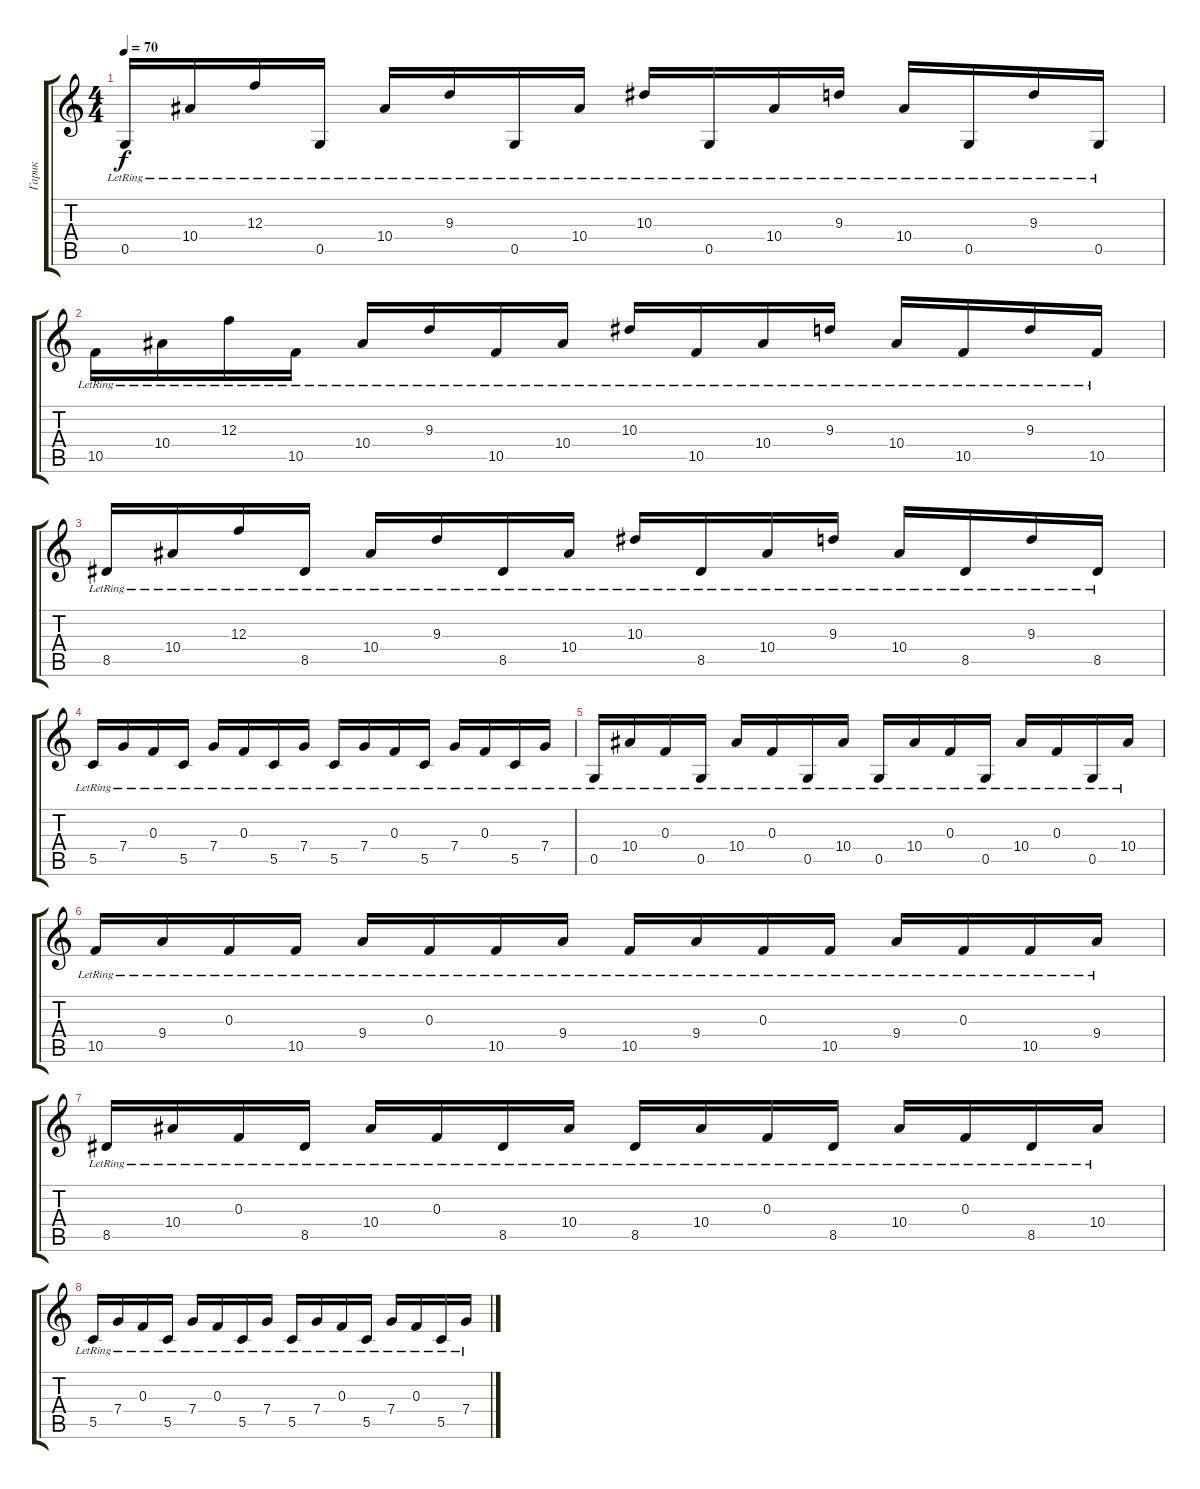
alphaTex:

\track ("Гарик" "Гарик") {instrument acousticguitarsteel}
\staff {score tabs}
\tuning (D4 A3 F3 C3 G2 D2) {hide}
\ts (4 4)
\tempo 70
\clef g2
\ks c
0.5{lr}.16{dy f} 10.4{lr}.16 12.3{lr}.16 0.5{lr}.16 10.4{lr}.16 9.3{lr}.16 0.5{lr}.16 10.4{lr}.16 10.3{lr}.16 0.5{lr}.16 10.4{lr}.16 9.3{lr}.16 10.4{lr}.16 0.5{lr}.16 9.3{lr}.16 0.5{lr}.16 |
10.5{lr}.16 10.4{lr}.16 12.3{lr}.16 10.5{lr}.16 10.4{lr}.16 9.3{lr}.16 10.5{lr}.16 10.4{lr}.16 10.3{lr}.16 10.5{lr}.16 10.4{lr}.16 9.3{lr}.16 10.4{lr}.16 10.5{lr}.16 9.3{lr}.16 10.5{lr}.16 |
8.5{lr}.16 10.4{lr}.16 12.3{lr}.16 8.5{lr}.16 10.4{lr}.16 9.3{lr}.16 8.5{lr}.16 10.4{lr}.16 10.3{lr}.16 8.5{lr}.16 10.4{lr}.16 9.3{lr}.16 10.4{lr}.16 8.5{lr}.16 9.3{lr}.16 8.5{lr}.16 |
5.5{lr}.16 7.4{lr}.16 0.3{lr}.16 5.5{lr}.16 7.4{lr}.16 0.3{lr}.16 5.5{lr}.16 7.4{lr}.16 5.5{lr}.16 7.4{lr}.16 0.3{lr}.16 5.5{lr}.16 7.4{lr}.16 0.3{lr}.16 5.5{lr}.16 7.4{lr}.16 |
0.5{lr}.16 10.4{lr}.16 0.3{lr}.16 0.5{lr}.16 10.4{lr}.16 0.3{lr}.16 0.5{lr}.16 10.4{lr}.16 0.5{lr}.16 10.4{lr}.16 0.3{lr}.16 0.5{lr}.16 10.4{lr}.16 0.3{lr}.16 0.5{lr}.16 10.4{lr}.16 |
10.5{lr}.16 9.4{lr}.16 0.3{lr}.16 10.5{lr}.16 9.4{lr}.16 0.3{lr}.16 10.5{lr}.16 9.4{lr}.16 10.5{lr}.16 9.4{lr}.16 0.3{lr}.16 10.5{lr}.16 9.4{lr}.16 0.3{lr}.16 10.5{lr}.16 9.4{lr}.16 |
8.5{lr}.16 10.4{lr}.16 0.3{lr}.16 8.5{lr}.16 10.4{lr}.16 0.3{lr}.16 8.5{lr}.16 10.4{lr}.16 8.5{lr}.16 10.4{lr}.16 0.3{lr}.16 8.5{lr}.16 10.4{lr}.16 0.3{lr}.16 8.5{lr}.16 10.4{lr}.16 |
5.5{lr}.16 7.4{lr}.16 0.3{lr}.16 5.5{lr}.16 7.4{lr}.16 0.3{lr}.16 5.5{lr}.16 7.4{lr}.16 5.5{lr}.16 7.4{lr}.16 0.3{lr}.16 5.5{lr}.16 7.4{lr}.16 0.3{lr}.16 5.5{lr}.16 7.4{lr}.16
